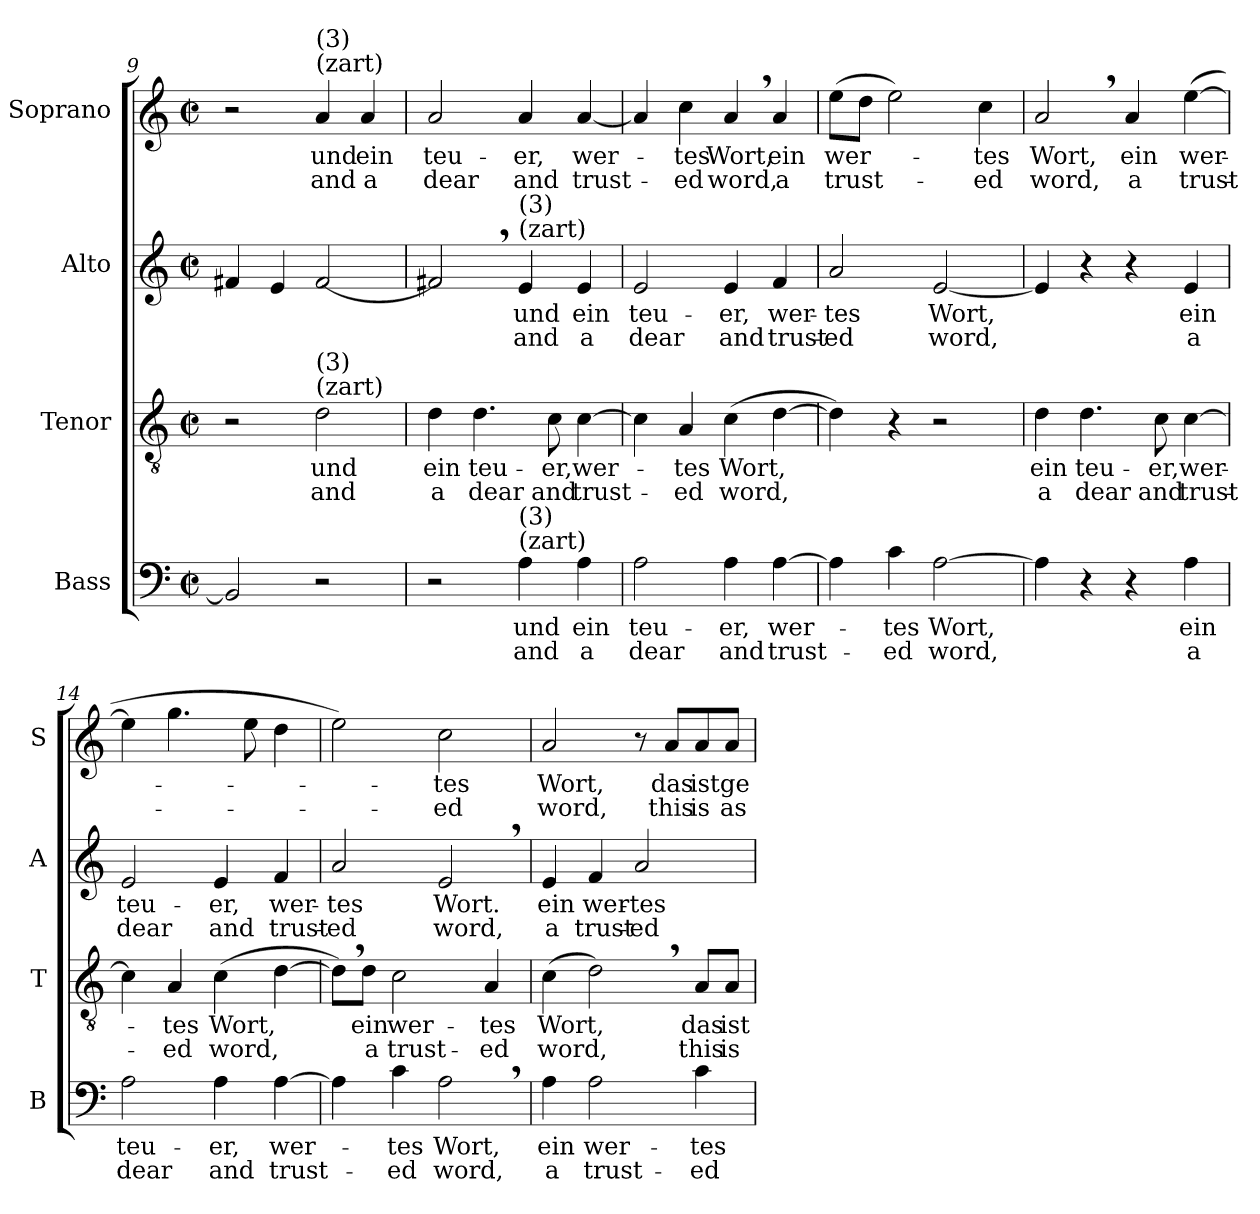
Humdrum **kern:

**kern	**text	**text	**kern	**text	**text	**kern	**text	**text	**kern	**text	**text
*part4	*part4	*part4	*part3	*part3	*part3	*part2	*part2	*part2	*part1	*part1	*part1
*staff4	*staff4	*staff4	*staff3	*staff3	*staff3	*staff2	*staff2	*staff2	*staff1	*staff1	*staff1
*I"Bass	*	*	*I"Tenor	*	*	*I"Alto	*	*	*I"Soprano	*	*
*I'B	*	*	*I'T	*	*	*I'A	*	*	*I'S	*	*
*clefF4	*	*	*clefGv2	*	*	*clefG2	*	*	*clefG2	*	*
*k[]	*	*	*k[]	*	*	*k[]	*	*	*k[]	*	*
*C:	*	*	*C:	*	*	*C:	*	*	*C:	*	*
*M2/2	*	*	*M2/2	*	*	*M2/2	*	*	*M2/2	*	*
*met(c|)	*	*	*met(c|)	*	*	*met(c|)	*	*	*met(c|)	*	*
=9	=9	=9	=9	=9	=9	=9	=9	=9	=9	=9	=9
2BB/]	.	.	2r	.	.	4f#X/	.	.	2r	.	.
.	.	.	.	.	.	4e/	.	.	.	.	.
!	!	!	!	!LO:LY:b	!LO:LY:b	!	!	!	!	!	!
!	!	!	!	!	!	!	!	!	!LO:TX:a:t=(zart)	!	!
!	!	!	!	!	!	!	!	!	!LO:TX:a:t=(3)	!	!
!	!	!	!LO:TX:a:t=(zart)	!	!	!	!	!	!	!	!
!	!	!	!LO:TX:a:t=(3)	!	!	!	!	!	!	!	!
!	!	!	!	!	!	!	!	!	!	!LO:LY:b	!LO:LY:b
2r	.	.	2d\	und	and	[2f#/	.	.	4a/	und	and
!	!	!	!	!	!	!	!	!	!	!LO:LY:b	!LO:LY:b
.	.	.	.	.	.	.	.	.	4a/	ein	a
=10	=10	=10	=10	=10	=10	=10	=10	=10	=10	=10	=10
!	!	!	!	!LO:LY:b	!LO:LY:b	!	!	!	!	!	!
!	!	!	!	!	!	!	!	!	!	!LO:LY:b	!LO:LY:b
2r	.	.	4d\	ein	a	2f#X,>/]	.	.	2a/	teu-	dear
!	!	!	!	!LO:LY:b	!LO:LY:b	!	!	!	!	!	!
.	.	.	4.d\	teu-	dear	.	.	.	.	.	.
!	!LO:LY:b	!LO:LY:b	!	!	!	!	!	!	!	!	!
!	!	!	!	!	!	!	!LO:LY:b	!LO:LY:b	!	!	!
!	!	!	!	!	!	!LO:TX:a:t=(zart)	!	!	!	!	!
!	!	!	!	!	!	!LO:TX:a:t=(3)	!	!	!	!	!
!LO:TX:a:t=(zart)	!	!	!	!	!	!	!	!	!	!	!
!LO:TX:a:t=(3)	!	!	!	!	!	!	!	!	!	!	!
!	!	!	!	!	!	!	!	!	!	!LO:LY:b	!LO:LY:b
4A\	und	and	.	.	.	4e/	und	and	4a/	-er,	and
!	!	!	!	!LO:LY:b	!LO:LY:b	!	!	!	!	!	!
.	.	.	8c\	-er,	and	.	.	.	.	.	.
!	!LO:LY:b	!LO:LY:b	!	!	!	!	!	!	!	!	!
!	!	!	!	!LO:LY:b	!LO:LY:b	!	!	!	!	!	!
!	!	!	!	!	!	!	!LO:LY:b	!LO:LY:b	!	!	!
!	!	!	!	!	!	!	!	!	!	!LO:LY:b	!LO:LY:b
4A\	ein	a	[4c\	wer-	trust-	4e/	ein	a	[4a/	wer-	trust-
!!LO:PB:g=z
=11	=11	=11	=11	=11	=11	=11	=11	=11	=11	=11	=11
!	!LO:LY:b	!LO:LY:b	!	!	!	!	!	!	!	!	!
!	!	!	!	!	!	!	!LO:LY:b	!LO:LY:b	!	!	!
2A\	teu-	dear	4c\]	.	.	2e/	teu-	dear	4a/]	.	.
!	!	!	!	!LO:LY:b	!LO:LY:b	!	!	!	!	!	!
!	!	!	!	!	!	!	!	!	!	!LO:LY:b	!LO:LY:b
.	.	.	4A/	-tes	-ed	.	.	.	4cc\	-tes	-ed
!	!LO:LY:b	!LO:LY:b	!	!	!	!	!	!	!	!	!
!	!	!	!	!LO:LY:b	!LO:LY:b	!	!	!	!	!	!
!	!	!	!	!	!	!	!LO:LY:b	!LO:LY:b	!	!	!
!	!	!	!	!	!	!	!	!	!	!LO:LY:b	!LO:LY:b
4A\	-er,	and	(>4c\	Wort,	word,	4e/	-er,	and	4a,>/	Wort,	word,
!	!LO:LY:b	!LO:LY:b	!	!	!	!	!	!	!	!	!
!	!	!	!	!	!	!	!LO:LY:b	!LO:LY:b	!	!	!
!	!	!	!	!	!	!	!	!	!	!LO:LY:b	!LO:LY:b
[4A\	wer-	trust-	[4d\	.	.	4f/	wer-	trust-	4a/	ein	a
=12	=12	=12	=12	=12	=12	=12	=12	=12	=12	=12	=12
!	!	!	!	!	!	!	!LO:LY:b	!LO:LY:b	!	!	!
!	!	!	!	!	!	!	!	!	!	!LO:LY:b	!LO:LY:b
4A\]	.	.	4d\])	.	.	2a/	-tes	-ed	(>8ee\L	wer-	trust-
.	.	.	.	.	.	.	.	.	8dd\J	.	.
!	!LO:LY:b	!LO:LY:b	!	!	!	!	!	!	!	!	!
4c\	-tes	-ed	4r	.	.	.	.	.	2ee\)	.	.
!	!LO:LY:b	!LO:LY:b	!	!	!	!	!	!	!	!	!
!	!	!	!	!	!	!	!LO:LY:b	!LO:LY:b	!	!	!
[2A\	Wort,	word,	2r	.	.	[2e/	Wort,	word,	.	.	.
!	!	!	!	!	!	!	!	!	!	!LO:LY:b	!LO:LY:b
.	.	.	.	.	.	.	.	.	4cc\	-tes	-ed
=13	=13	=13	=13	=13	=13	=13	=13	=13	=13	=13	=13
!	!	!	!	!LO:LY:b	!LO:LY:b	!	!	!	!	!	!
!	!	!	!	!	!	!	!	!	!	!LO:LY:b	!LO:LY:b
4A\]	.	.	4d\	ein	a	4e/]	.	.	2a,>/	Wort,	word,
!	!	!	!	!LO:LY:b	!LO:LY:b	!	!	!	!	!	!
4r	.	.	4.d\	teu-	dear	4r	.	.	.	.	.
!	!	!	!	!	!	!	!	!	!	!LO:LY:b	!LO:LY:b
4r	.	.	.	.	.	4r	.	.	4a/	ein	a
!	!	!	!	!LO:LY:b	!LO:LY:b	!	!	!	!	!	!
.	.	.	8c\	-er,	and	.	.	.	.	.	.
!	!LO:LY:b	!LO:LY:b	!	!	!	!	!	!	!	!	!
!	!	!	!	!LO:LY:b	!LO:LY:b	!	!	!	!	!	!
!	!	!	!	!	!	!	!LO:LY:b	!LO:LY:b	!	!	!
!	!	!	!	!	!	!	!	!	!	!LO:LY:b	!LO:LY:b
4A\	ein	a	[4c\	wer-	trust-	4e/	ein	a	(>[4ee\	wer-	trust-
=14	=14	=14	=14	=14	=14	=14	=14	=14	=14	=14	=14
!	!LO:LY:b	!LO:LY:b	!	!	!	!	!	!	!	!	!
!	!	!	!	!	!	!	!LO:LY:b	!LO:LY:b	!	!	!
2A\	teu-	dear	4c\]	.	.	2e/	teu-	dear	4ee\]	.	.
!	!	!	!	!LO:LY:b	!LO:LY:b	!	!	!	!	!	!
.	.	.	4A/	-tes	-ed	.	.	.	4.gg\	.	.
!	!LO:LY:b	!LO:LY:b	!	!	!	!	!	!	!	!	!
!	!	!	!	!LO:LY:b	!LO:LY:b	!	!	!	!	!	!
!	!	!	!	!	!	!	!LO:LY:b	!LO:LY:b	!	!	!
4A\	-er,	and	(>4c\	Wort,	word,	4e/	-er,	and	.	.	.
.	.	.	.	.	.	.	.	.	8ee\	.	.
!	!LO:LY:b	!LO:LY:b	!	!	!	!	!	!	!	!	!
!	!	!	!	!	!	!	!LO:LY:b	!LO:LY:b	!	!	!
[4A\	wer-	trust-	[4d\	.	.	4f/	wer-	trust-	4dd\	.	.
=15	=15	=15	=15	=15	=15	=15	=15	=15	=15	=15	=15
!	!	!	!	!	!	!	!LO:LY:b	!LO:LY:b	!	!	!
4A\]	.	.	8d,>\L])	.	.	2a/	-tes	-ed	2ee\)	.	.
!	!	!	!	!LO:LY:b	!LO:LY:b	!	!	!	!	!	!
.	.	.	8d\J	ein	a	.	.	.	.	.	.
!	!LO:LY:b	!LO:LY:b	!	!	!	!	!	!	!	!	!
!	!	!	!	!LO:LY:b	!LO:LY:b	!	!	!	!	!	!
4c\	-tes	-ed	2c\	wer-	trust-	.	.	.	.	.	.
!	!LO:LY:b	!LO:LY:b	!	!	!	!	!	!	!	!	!
!	!	!	!	!	!	!	!LO:LY:b	!LO:LY:b	!	!	!
!	!	!	!	!	!	!	!	!	!	!LO:LY:b	!LO:LY:b
2A,>\	Wort,	word,	.	.	.	2e,>/	Wort.	word,	2cc\	-tes	-ed
!	!	!	!	!LO:LY:b	!LO:LY:b	!	!	!	!	!	!
.	.	.	4A/	-tes	-ed	.	.	.	.	.	.
=16	=16	=16	=16	=16	=16	=16	=16	=16	=16	=16	=16
!	!LO:LY:b	!LO:LY:b	!	!	!	!	!	!	!	!	!
!	!	!	!	!LO:LY:b	!LO:LY:b	!	!	!	!	!	!
!	!	!	!	!	!	!	!LO:LY:b	!LO:LY:b	!	!	!
!	!	!	!	!	!	!	!	!	!	!LO:LY:b	!LO:LY:b
4A\	ein	a	(>4c\	Wort,	word,	4e/	ein	a	2a/	Wort,	word,
!	!LO:LY:b	!LO:LY:b	!	!	!	!	!	!	!	!	!
!	!	!	!	!	!	!	!LO:LY:b	!LO:LY:b	!	!	!
2A\	wer-	trust-	2d,>\)	.	.	4f/	wer-	trust-	.	.	.
!	!	!	!	!	!	!	!LO:LY:b	!LO:LY:b	!	!	!
.	.	.	.	.	.	2a/	-tes	-ed	8r	.	.
!	!	!	!	!	!	!	!	!	!	!LO:LY:b	!LO:LY:b
.	.	.	.	.	.	.	.	.	8a/L	das	this
!	!LO:LY:b	!LO:LY:b	!	!	!	!	!	!	!	!	!
!	!	!	!	!LO:LY:b	!LO:LY:b	!	!	!	!	!	!
!	!	!	!	!	!	!	!	!	!	!LO:LY:b	!LO:LY:b
4c\	-tes	-ed	8A/L	das	this	.	.	.	8a/	ist	is
!	!	!	!	!LO:LY:b	!LO:LY:b	!	!	!	!	!	!
!	!	!	!	!	!	!	!	!	!	!LO:LY:b	!LO:LY:b
.	.	.	8A/J	ist	is	.	.	.	8a/J	ge-	as-
=	=	=	=	=	=	=	=	=	=	=	=
*-	*-	*-	*-	*-	*-	*-	*-	*-	*-	*-	*-
